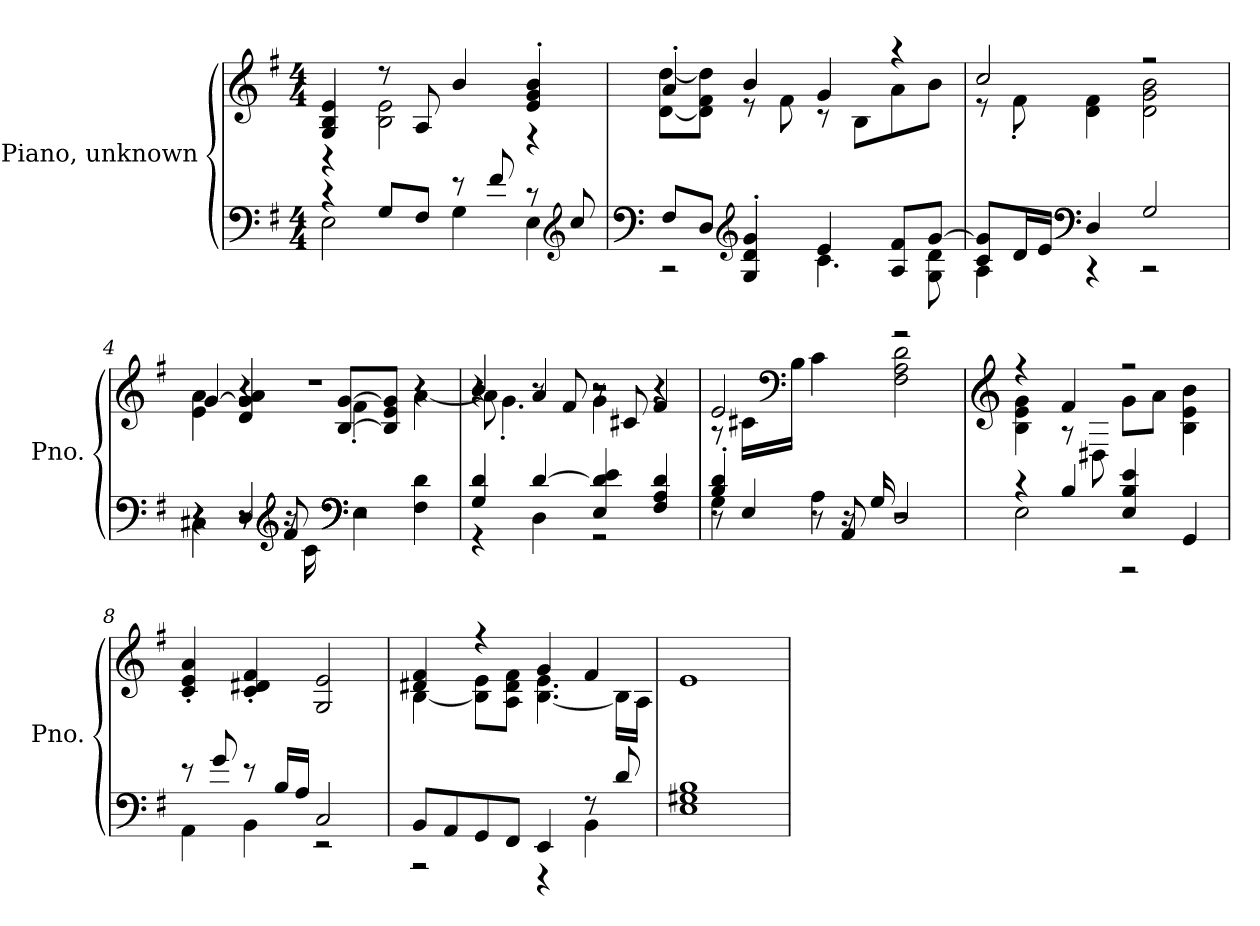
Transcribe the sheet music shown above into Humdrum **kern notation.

**kern	**kern
*part1	*part1
*staff2	*staff1
*I"Piano, unknown	*
*I'Pno.	*
*clefF4	*clefG2
*k[f#]	*k[f#]
*M4/4	*M4/4
*MM120	*MM120
=1	=1
*^	*^
4r	2E\	4G/ 4B/ 4e/	4r
8G/L	.	8r	2B\ 2e\
8F#/J	.	8A/	.
8r	4G\	4b/	.
8f#/	.	.	.
8r	4E\	4e/' 4g/' 4b/'	4r
*clefG2	*	*	*
8cc/	.	.	.
=2	=2	=2	=2
*clefF4	*	*	*
8F#/L	2r	4a'/	[8d\ [8dd\L
8D/J	.	.	8d\] 8f#\ 8dd\]J
*clefG2	*	*	*
4G/' 4d/' 4g/'	.	4b/	8r
.	.	.	8f#\
4e/	4.c\	4g/	8r
.	.	.	8B\L
8A/ 8f#/L	.	4r	8a\
[8g/J	8G\ 8d\	.	8b\J
=3	=3	=3	=3
8c/ 8g/]L	4A\	2cc/	8r
16d/L	.	.	8f#'\
16e/JJ	.	.	.
*clefF4	*	*	*
4D/	4r	.	4d\ 4f#\
2G/	2r	2r	2d\ 2g\ 2b\
!!LO:LB:g=z
=4	=4	=4	=4
*	*^	*	*^
4r	4C#X\	4r	1r	4e\ 4a\	[4g/
8r	8r	4D/	.	4r	4d/ 4g/] 4a/
*clefG2	*	*	*	*	*
8f#/	16r	.	.	.	.
.	16c\	.	.	.	.
*clefF4	*	*	*	*	*
2r	4E\	2r	.	4f#'\	[8B/ [8g/L
.	.	.	.	.	8B/] 8e/ 8g/]J
.	4F#\ 4d\	.	.	[4a\	4r
*	*v	*v	*	*	*
=5	=5	=5	=5	=5
4G/ 4d/	4r	4b/	8a\]	4r
.	.	.	4.g'\	.
[4d/	4D\	4a/	.	8r
.	.	.	.	8f#/
4E/ 4d/] 4e/	2r	2r	4g\	8r
.	.	.	.	8c#X/
4F#/ 4A/ 4d/	.	.	4r	4f#/
*	*	*	*v	*v
=6	=6	=6	=6
*	*^	*	*
4B/' 4d/'	4G\	8r	2e/	8r
.	.	4E/	.	16c#X\LL
*	*	*	*clefF4	*
.	.	.	.	16B\JJ
8r	4A\	.	.	4c#\
16r	.	8AA/	.	.
16G/	.	.	.	.
2D/	2r	2r	2r	2F#\ 2A\ 2d\
*v	*v	*v	*	*
!!LO:LB:g=z	!!
=7	=7	=7
*	*clefG2	*
*^	*	*
4r	2E\	4r	4B\ 4e\ 4g\
4B/	.	4f#/	8r
.	.	.	8D#X\
4E/ 4B/ 4e/	2r	2r	8g\L
.	.	.	8a\J
4GG/	.	.	4B\ 4e\ 4b\
*	*	*v	*v
=8	=8	=8
8r	4AA\	4c/' 4e/' 4a/'
8g/	.	.
8r	4BB\	4c/' 4d#X/' 4f#/'
16B/LL	.	.
16A/JJ	.	.
2C/	2r	2G/ 2e/
=9	=9	=9
*	*	*^
8BB/L	2r	4d#X/ 4f#/	[4B\
8AA/	.	.	.
8GG/	.	4r	8B\] 8e\L
8FF#/J	.	.	8A\ 8d#\ 8f#\J
4EE/	4r	4g/	[4.B\ 4.e\
8r	4BB\	4f#/	.
8d/	.	.	16B\LL]
.	.	.	16A\JJ
*v	*v	*	*
*	*v	*v
=10	=10
1E 1G#X 1B	1e
=	=
*-	*-
